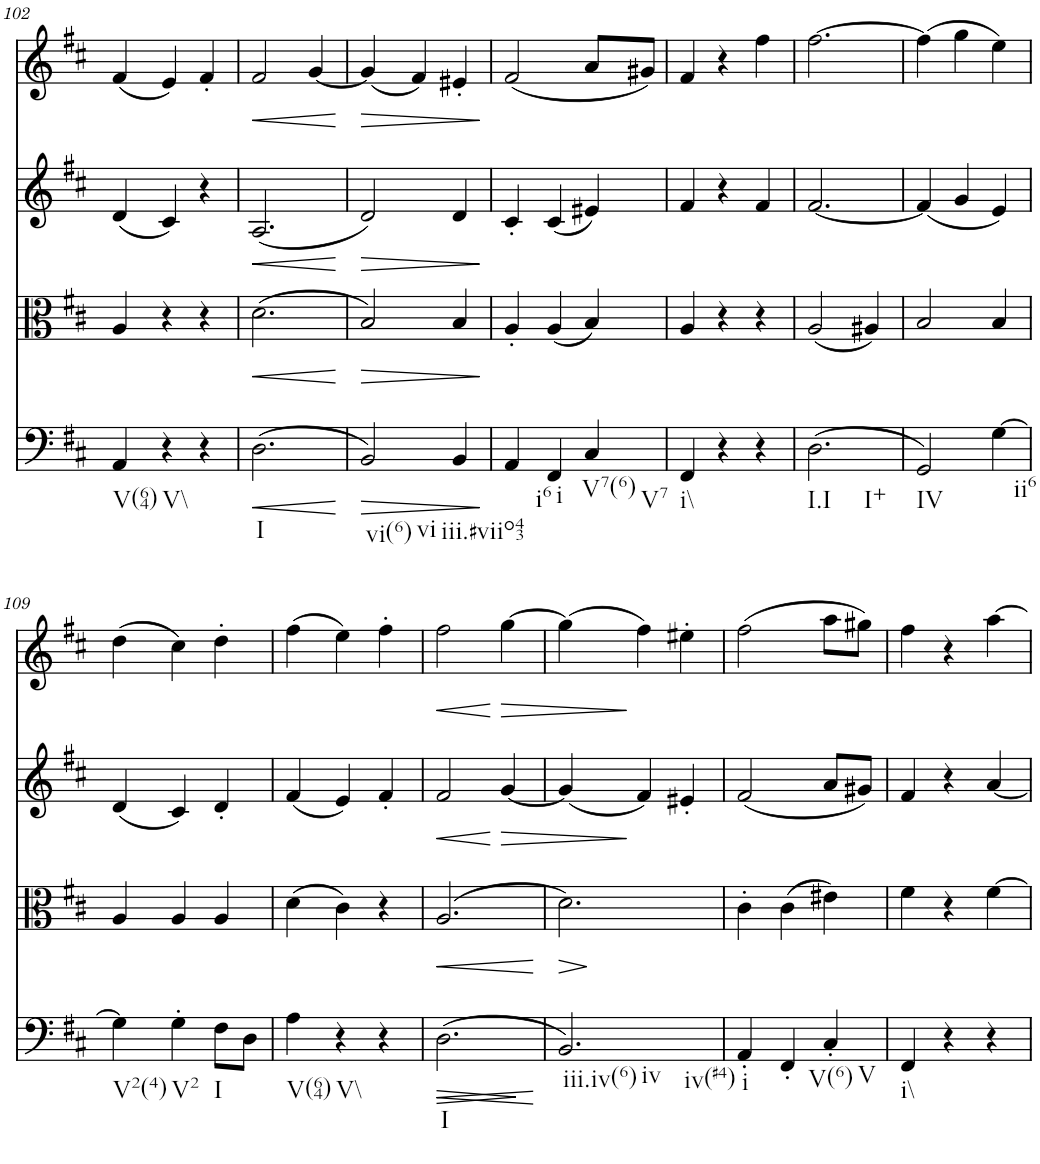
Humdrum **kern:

**kern	**dynam	**kern	**dynam	**kern	**dynam	**kern	**dynam
*part4	*part4	*part3	*part3	*part2	*part2	*part1	*part1
*staff4	*staff4	*staff3	*staff3	*staff2	*staff2	*staff1	*staff1
*I"Violoncello	*	*I"Viola	*	*I"Violin II	*	*I"Violin I	*
*I'Vc	*	*I'Vla	*	*I'Vln	*	*I'Vln	*
!!LO:PB:g=z
*clefF4	*	*clefC3	*	*clefG2	*	*clefG2	*
*k[f#c#]	*	*k[f#c#]	*	*k[f#c#]	*	*k[f#c#]	*
*M3/4	*	*M3/4	*	*M3/4	*	*M3/4	*
=102	=102	=102	=102	=102	=102	=102	=102
!LO:TX:b:t=V(64)	!	!	!	!	!	!	!
4AA/	.	4A/	.	(4d/	.	(4f#/	.
!LO:TX:b:t=V\\	!	!	!	!	!	!	!
4r	.	4r	.	4c#/)	.	4e/)	.
4r	.	4r	.	4r	.	4f#'/	.
=103	=103	=103	=103	=103	=103	=103	=103
!LO:TX:b:t=I	!	!	!	!	!	!	!
!	!LO:HP:b	!	!LO:HP:b	!	!LO:HP:b	!	!LO:HP:b
(2.D\	<	(2.d\	<	(2.A/	<	2f#/	<
.	.	.	.	.	.	[4g/	.
.	[	.	[	.	[	.	[
=104	=104	=104	=104	=104	=104	=104	=104
!LO:TX:b:t=vi(6)	!	!	!	!	!	!	!
!LO:TX:b:t=vi	!	!	!	!	!	!	!
!	!LO:HP:b	!	!LO:HP:b	!	!LO:HP:b	!	!LO:HP:b
2BB/)	>	2B/)	>	2d/)	>	(4g/]	>
.	.	.	.	.	.	4f#/)	.
!LO:TX:b:t=iii.#viio43	!	!	!	!	!	!	!
4BB/	.	4B/	.	4d/	.	4e#X'/	.
.	]	.	]	.	]	.	]
=105	=105	=105	=105	=105	=105	=105	=105
!LO:TX:b:t=i6	!	!	!	!	!	!	!
4AA/	.	4A'/	.	4c#'/	.	(2f#/	.
!LO:TX:b:t=i	!	!	!	!	!	!	!
4FF#/	.	(4A/	.	(4c#/	.	.	.
!LO:TX:b:t=V7(6)	!	!	!	!	!	!	!
!LO:TX:b:t=V7	!	!	!	!	!	!	!
4C#/	.	4B/)	.	4e#X/)	.	8a/L	.
.	.	.	.	.	.	8g#X/J)	.
=106	=106	=106	=106	=106	=106	=106	=106
!LO:TX:b:t=i\\	!	!	!	!	!	!	!
4FF#/	.	4A/	.	4f#/	.	4f#/	.
4r	.	4r	.	4r	.	4r	.
4r	.	4r	.	4f#/	.	4ff#\	.
=107	=107	=107	=107	=107	=107	=107	=107
!LO:TX:b:t=I.I	!	!	!	!	!	!	!
!LO:TX:b:t=I+	!	!	!	!	!	!	!
(2.D\	.	(2A/	.	[2.f#/	.	[2.ff#\	.
.	.	4A#X/)	.	.	.	.	.
=108	=108	=108	=108	=108	=108	=108	=108
!LO:TX:b:t=IV	!	!	!	!	!	!	!
2GG/)	.	2B/	.	(4f#/]	.	(4ff#\]	.
.	.	.	.	4g/	.	4gg\	.
!LO:TX:b:t=ii6	!	!	!	!	!	!	!
[4G\	.	4B/	.	4e/)	.	4ee\)	.
!!LO:LB:g=z
=109	=109	=109	=109	=109	=109	=109	=109
!LO:TX:b:t=V2(4)	!	!	!	!	!	!	!
4G\]	.	4A/	.	(4d/	.	(4dd\	.
!LO:TX:b:t=V2	!	!	!	!	!	!	!
4G'\	.	4A/	.	4c#/)	.	4cc#\)	.
!LO:TX:b:t=I	!	!	!	!	!	!	!
8F#\L	.	4A/	.	4d'/	.	4dd'\	.
8D\J	.	.	.	.	.	.	.
=110	=110	=110	=110	=110	=110	=110	=110
!LO:TX:b:t=V(64)	!	!	!	!	!	!	!
4A\	.	(4d\	.	(4f#/	.	(4ff#\	.
!LO:TX:b:t=V\\	!	!	!	!	!	!	!
4r	.	4c#\)	.	4e/)	.	4ee\)	.
4r	.	4r	.	4f#'/	.	4ff#'\	.
=111	=111	=111	=111	=111	=111	=111	=111
!LO:TX:b:t=I	!	!	!	!	!	!	!
!	!LO:HP:b	!	!	!	!	!	!
!	!LO:HP:n=1:b	!	!LO:HP:b	!	!LO:HP:b	!	!LO:HP:b
(2.D\	> <	(2.A/	<	2f#/	<	2ff#\	<
!	!	!	!	!	!LO:HP:n=1:b	!	!LO:HP:n=1:b
.	.	.	.	[4g/	[ >	[4gg\	[ >
.	]	.	[	.	.	.	.
=112	=112	=112	=112	=112	=112	=112	=112
!LO:TX:b:t=iii.iv(6)	!	!	!	!	!	!	!
!LO:TX:b:t=iv	!	!	!	!	!	!	!
!LO:TX:b:t=iv(#4)	!	!	!	!	!	!	!
!	!	!	!LO:HP:b	!	!	!	!
2.BB/)	.	2.d\)	>	(4g/]	.	(4gg\]	.
.	.	.	.	4f#/)	]	4ff#\)	]
.	.	.	.	4e#X'/	.	4ee#X'\	.
.	[	.	]	.	.	.	.
=113	=113	=113	=113	=113	=113	=113	=113
!LO:TX:b:t=i	!	!	!	!	!	!	!
4AA'/	.	4c#'\	.	(2f#/	.	(2ff#\	.
4FF#'/	.	(4c#\	.	.	.	.	.
!LO:TX:b:t=V(6)	!	!	!	!	!	!	!
!LO:TX:b:t=V	!	!	!	!	!	!	!
4C#'/	.	4e#X\)	.	8a/L	.	8aa\L	.
.	.	.	.	8g#X/J)	.	8gg#X\J)	.
=114	=114	=114	=114	=114	=114	=114	=114
!LO:TX:b:t=i\\	!	!	!	!	!	!	!
4FF#/	.	4f#\	.	4f#/	.	4ff#\	.
4r	.	4r	.	4r	.	4r	.
4r	.	[4f#\	.	[4a/	.	[4aa\	.
=	=	=	=	=	=	=	=
*-	*-	*-	*-	*-	*-	*-	*-
